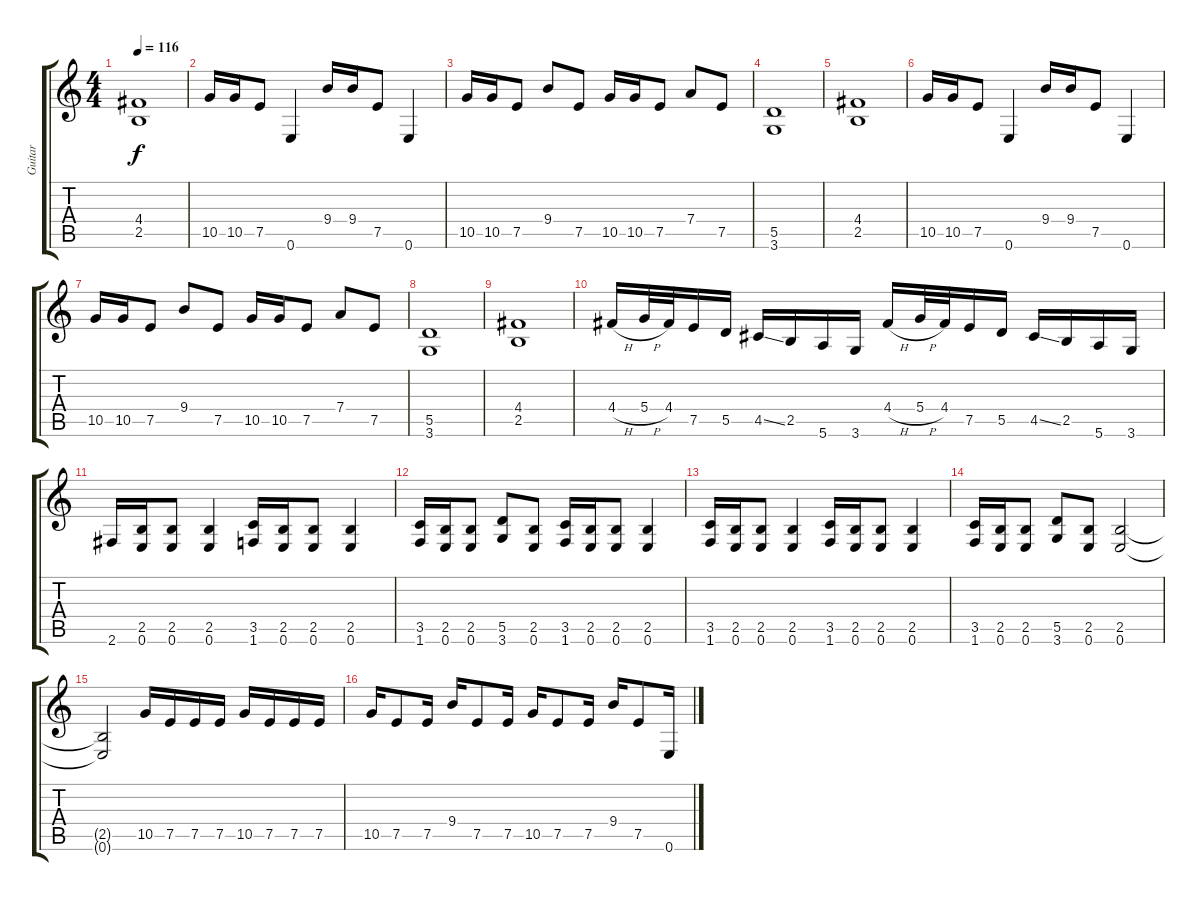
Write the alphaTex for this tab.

\track ("Guitar" "Guitar") {instrument distortionguitar}
\staff {score tabs}
\tuning (E4 B3 G3 D3 A2 E2) {hide}
\ts (4 4)
\tempo 116
\clef g2
\ks c
(4.4 2.5).1{dy f} |
10.5.16 10.5.16 7.5.8 0.6.4 9.4.16 9.4.16 7.5.8 0.6.4 |
10.5.16 10.5.16 7.5.8 9.4.8 7.5.8 10.5.16 10.5.16 7.5.8 7.4.8 7.5.8 |
(5.5 3.6).1 |
(4.4 2.5).1 |
10.5.16 10.5.16 7.5.8 0.6.4 9.4.16 9.4.16 7.5.8 0.6.4 |
10.5.16 10.5.16 7.5.8 9.4.8 7.5.8 10.5.16 10.5.16 7.5.8 7.4.8 7.5.8 |
(5.5 3.6).1 |
(4.4 2.5).1 |
4.4{h}.16 5.4{h}.32 4.4.32 7.5.16 5.5.16 4.5{ss}.16 2.5.16 5.6.16 3.6.16 4.4{h}.16 5.4{h}.32 4.4.32 7.5.16 5.5.16 4.5{ss}.16 2.5.16 5.6.16 3.6.16 |
2.6.16 (2.5 0.6).16 (2.5 0.6).8 (2.5 0.6).4 (3.5 1.6).16 (2.5 0.6).16 (2.5 0.6).8 (2.5 0.6).4 |
(3.5 1.6).16 (2.5 0.6).16 (2.5 0.6).8 (5.5 3.6).8 (2.5 0.6).8 (3.5 1.6).16 (2.5 0.6).16 (2.5 0.6).8 (2.5 0.6).4 |
(3.5 1.6).16 (2.5 0.6).16 (2.5 0.6).8 (2.5 0.6).4 (3.5 1.6).16 (2.5 0.6).16 (2.5 0.6).8 (2.5 0.6).4 |
(3.5 1.6).16 (2.5 0.6).16 (2.5 0.6).8 (5.5 3.6).8 (2.5 0.6).8 (2.5 0.6).2 |
(2.5{t} 0.6{t}).2 10.5.16 7.5.16 7.5.16 7.5.16 10.5.16 7.5.16 7.5.16 7.5.16 |
10.5.16 7.5.8 7.5.16 9.4.16 7.5.8 7.5.16 10.5.16 7.5.8 7.5.16 9.4.16 7.5.8 0.6.16
